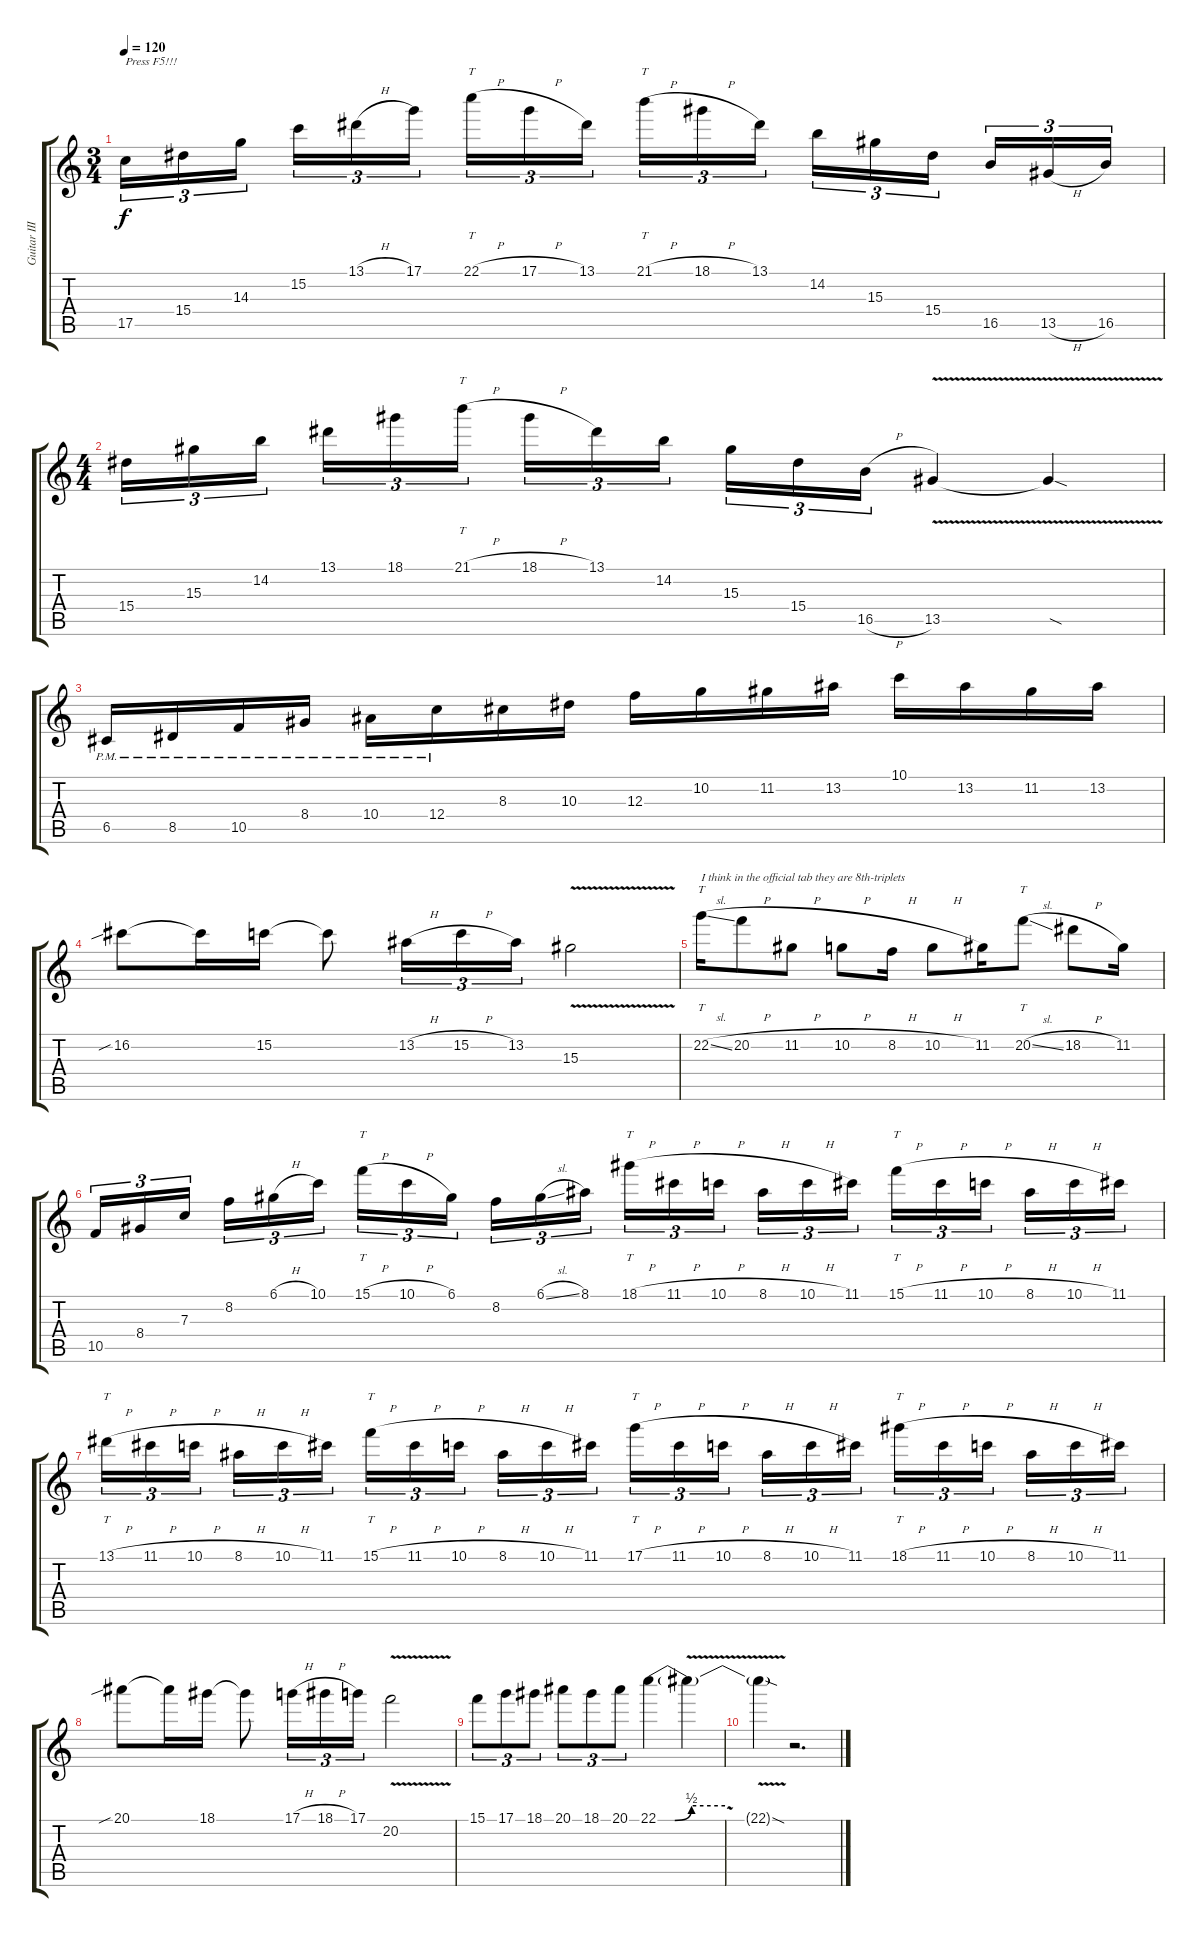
\track ("Guitar III" "Guitar III") {instrument overdrivenguitar}
\staff {score tabs}
\tuning (D4 A3 F3 C3 G2 C2) {hide}
\ts (3 4)
\tempo 120
\clef g2
\ks c
17.5.16{tu (3 2) txt "Press F5!!!" dy f instrument overdrivenguitar} 15.4.16{tu (3 2)} 14.3.16{tu (3 2) beam splitsecondary} 15.2.16{tu (3 2)} 13.1{h}.16{tu (3 2)} 17.1.16{tu (3 2)} 22.1{h}.16{tt tu (3 2)} 17.1{h}.16{tu (3 2)} 13.1.16{tu (3 2) beam splitsecondary} 21.1{h}.16{tt tu (3 2)} 18.1{h}.16{tu (3 2)} 13.1.16{tu (3 2)} 14.2.16{tu (3 2)} 15.3.16{tu (3 2)} 15.4.16{tu (3 2) beam splitsecondary} 16.5.16{tu (3 2)} 13.5{h}.16{tu (3 2)} 16.5.16{tu (3 2)} |
\ts (4 4)
15.4.16{tu (3 2)} 15.3.16{tu (3 2)} 14.2.16{tu (3 2) beam splitsecondary} 13.1.16{tu (3 2)} 18.1.16{tu (3 2)} 21.1{h}.16{tt tu (3 2)} 18.1{h}.16{tu (3 2)} 13.1.16{tu (3 2)} 14.2.16{tu (3 2) beam splitsecondary} 15.3.16{tu (3 2)} 15.4.16{tu (3 2)} 16.5{h}.16{tu (3 2)} 13.5{v}.4 13.5{sod t}.4 |
6.5{pm}.16 8.5{pm}.16 10.5{pm}.16 8.4{pm}.16 10.4{pm}.16 12.4{pm}.16 8.3.16 10.3.16 12.3.16 10.2.16 11.2.16 13.2.16 10.1.16 13.2.16 11.2.16 13.2.16 |
16.2{sib}.8 16.2{t}.16 15.2.16 15.2{t}.8 13.2{h}.16{tu (3 2)} 15.2{h}.16{tu (3 2)} 13.2.16{tu (3 2)} 15.3{v}.2 |
22.2{sl}.16{tt txt "I think in the official tab they are 8th-triplets"} 20.2{h}.8 11.2{h}.8 10.2{h}.8 8.2{h}.16 10.2{h}.8 11.2.16 20.2{sl}.8{tt} 18.2{h}.8 11.2.16 |
10.5.16{tu (3 2)} 8.4.16{tu (3 2)} 7.3.16{tu (3 2) beam splitsecondary} 8.2.16{tu (3 2)} 6.1{h}.16{tu (3 2)} 10.1.16{tu (3 2)} 15.1{h}.16{tt tu (3 2)} 10.1{h}.16{tu (3 2)} 6.1.16{tu (3 2) beam splitsecondary} 8.2.16{tu (3 2)} 6.1{sl}.16{tu (3 2)} 8.1.16{tu (3 2)} 18.1{h}.16{tt tu (3 2)} 11.1{h}.16{tu (3 2)} 10.1{h}.16{tu (3 2) beam splitsecondary} 8.1{h}.16{tu (3 2)} 10.1{h}.16{tu (3 2)} 11.1.16{tu (3 2)} 15.1{h}.16{tt tu (3 2)} 11.1{h}.16{tu (3 2)} 10.1{h}.16{tu (3 2) beam splitsecondary} 8.1{h}.16{tu (3 2)} 10.1{h}.16{tu (3 2)} 11.1.16{tu (3 2)} |
13.1{h}.16{tt tu (3 2)} 11.1{h}.16{tu (3 2)} 10.1{h}.16{tu (3 2) beam splitsecondary} 8.1{h}.16{tu (3 2)} 10.1{h}.16{tu (3 2)} 11.1.16{tu (3 2)} 15.1{h}.16{tt tu (3 2)} 11.1{h}.16{tu (3 2)} 10.1{h}.16{tu (3 2) beam splitsecondary} 8.1{h}.16{tu (3 2)} 10.1{h}.16{tu (3 2)} 11.1.16{tu (3 2)} 17.1{h}.16{tt tu (3 2)} 11.1{h}.16{tu (3 2)} 10.1{h}.16{tu (3 2) beam splitsecondary} 8.1{h}.16{tu (3 2)} 10.1{h}.16{tu (3 2)} 11.1.16{tu (3 2)} 18.1{h}.16{tt tu (3 2)} 11.1{h}.16{tu (3 2)} 10.1{h}.16{tu (3 2) beam splitsecondary} 8.1{h}.16{tu (3 2)} 10.1{h}.16{tu (3 2)} 11.1.16{tu (3 2)} |
20.1{sib}.8 20.1{t}.16 18.1.16 18.1{t}.8 17.1{h}.16{tu (3 2)} 18.1{h}.16{tu (3 2)} 17.1.16{tu (3 2)} 20.2{v}.2 |
15.1.8{tu (3 2)} 17.1.8{tu (3 2)} 18.1.8{tu (3 2)} 20.1.8{tu (3 2)} 18.1.8{tu (3 2)} 20.1.8{tu (3 2)} 22.1{be (custom 0 0 15 0 30 2 60 2)}.4 22.1{v t}.4 |
22.1{sod t}.4 r.2{d}
